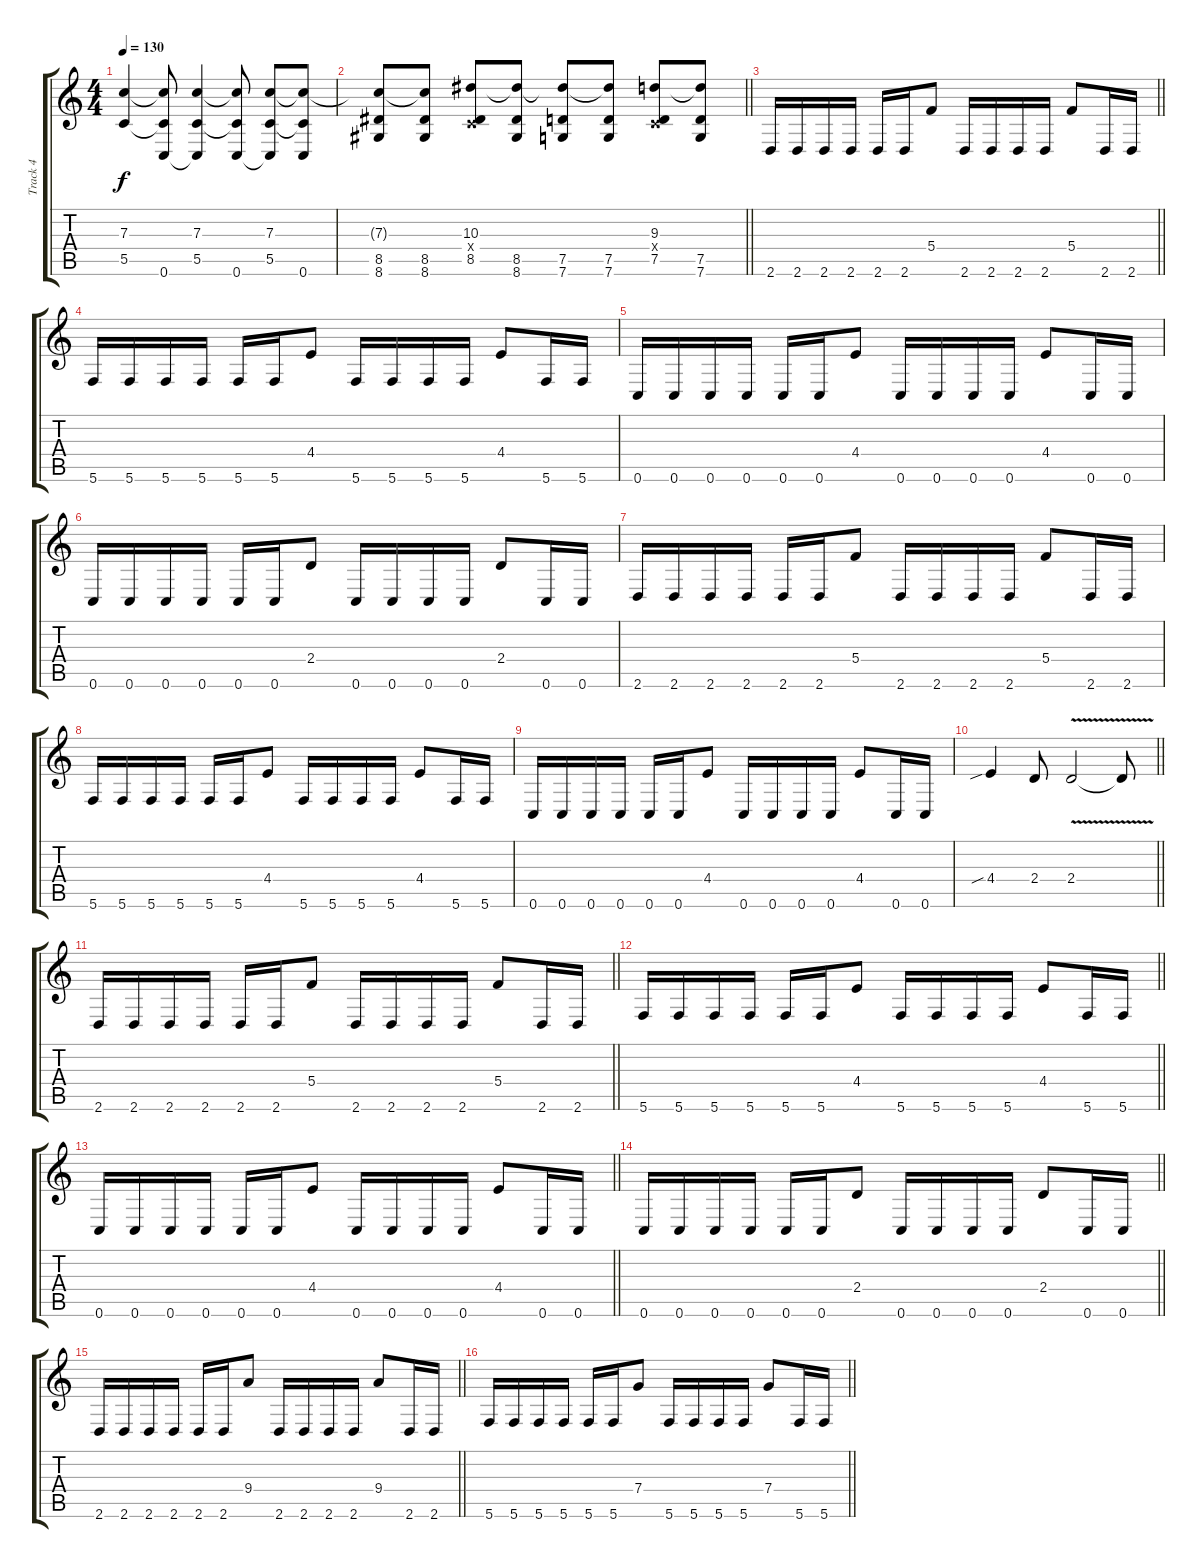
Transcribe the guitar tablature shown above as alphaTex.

\track ("Track 4" "Track 4") {instrument overdrivenguitar}
\staff {score tabs}
\tuning (D4 A3 F3 C3 G2 C2) {hide}
\ts (4 4)
\tempo 130
\clef g2
\ks c
(7.3 5.5).4{dy f} (7.3{t} 5.5{t} 0.6).8 (7.3 5.5 0.6{t}).4 (7.3{t} 5.5{t} 0.6).8 (7.3 5.5 0.6{t}).8 (7.3{t} 5.5{t} 0.6).8 |
\barLineRight lightlight
(7.3{t} 8.5 8.6).8 (7.3{t} 8.5 8.6).8 (10.3 0.4{x} 8.5).8 (10.3{t} 8.5 8.6).8 (10.3{t} 7.5 7.6).8 (10.3{t} 7.5 7.6).8 (9.3 0.4{x} 7.5).8 (9.3{t} 7.5 7.6).8 |
\section ("" "")
\barLineRight lightlight
2.6.16 2.6.16 2.6.16 2.6.16 2.6.16 2.6.16 5.4.8 2.6.16 2.6.16 2.6.16 2.6.16 5.4.8 2.6.16 2.6.16 |
5.6.16 5.6.16 5.6.16 5.6.16 5.6.16 5.6.16 4.4.8 5.6.16 5.6.16 5.6.16 5.6.16 4.4.8 5.6.16 5.6.16 |
0.6.16 0.6.16 0.6.16 0.6.16 0.6.16 0.6.16 4.4.8 0.6.16 0.6.16 0.6.16 0.6.16 4.4.8 0.6.16 0.6.16 |
0.6.16 0.6.16 0.6.16 0.6.16 0.6.16 0.6.16 2.4.8 0.6.16 0.6.16 0.6.16 0.6.16 2.4.8 0.6.16 0.6.16 |
2.6.16 2.6.16 2.6.16 2.6.16 2.6.16 2.6.16 5.4.8 2.6.16 2.6.16 2.6.16 2.6.16 5.4.8 2.6.16 2.6.16 |
5.6.16 5.6.16 5.6.16 5.6.16 5.6.16 5.6.16 4.4.8 5.6.16 5.6.16 5.6.16 5.6.16 4.4.8 5.6.16 5.6.16 |
0.6.16 0.6.16 0.6.16 0.6.16 0.6.16 0.6.16 4.4.8 0.6.16 0.6.16 0.6.16 0.6.16 4.4.8 0.6.16 0.6.16 |
\barLineRight lightlight
4.4{sib}.4 2.4.8 2.4{v}.2 2.4{t}.8 |
\section ("" "")
\barLineRight lightlight
2.6.16 2.6.16 2.6.16 2.6.16 2.6.16 2.6.16 5.4.8 2.6.16 2.6.16 2.6.16 2.6.16 5.4.8 2.6.16 2.6.16 |
\barLineRight lightlight
5.6.16 5.6.16 5.6.16 5.6.16 5.6.16 5.6.16 4.4.8 5.6.16 5.6.16 5.6.16 5.6.16 4.4.8 5.6.16 5.6.16 |
\barLineRight lightlight
0.6.16 0.6.16 0.6.16 0.6.16 0.6.16 0.6.16 4.4.8 0.6.16 0.6.16 0.6.16 0.6.16 4.4.8 0.6.16 0.6.16 |
\barLineRight lightlight
0.6.16 0.6.16 0.6.16 0.6.16 0.6.16 0.6.16 2.4.8 0.6.16 0.6.16 0.6.16 0.6.16 2.4.8 0.6.16 0.6.16 |
\barLineRight lightlight
2.6.16 2.6.16 2.6.16 2.6.16 2.6.16 2.6.16 9.4.8 2.6.16 2.6.16 2.6.16 2.6.16 9.4.8 2.6.16 2.6.16 |
\barLineRight lightlight
5.6.16 5.6.16 5.6.16 5.6.16 5.6.16 5.6.16 7.4.8 5.6.16 5.6.16 5.6.16 5.6.16 7.4.8 5.6.16 5.6.16
